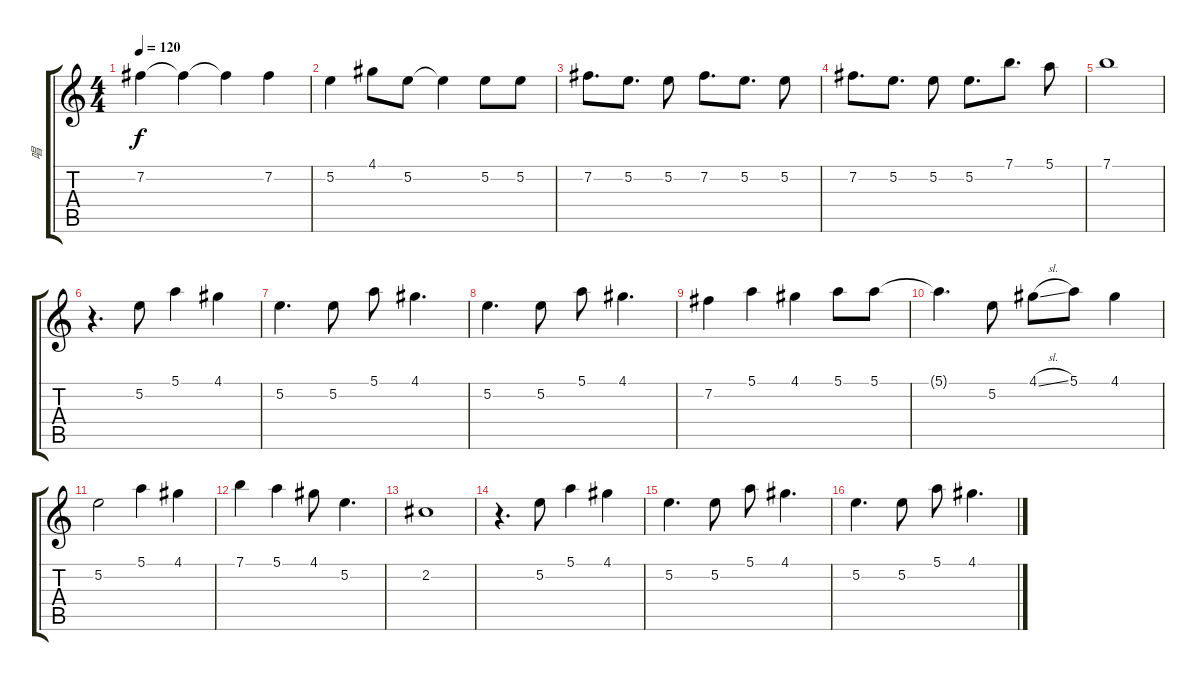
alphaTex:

\track ("唱" "唱") {instrument contrabass}
\staff {score tabs}
\tuning (E4 B3 G3 D3 A2 E2) {hide}
\ts (4 4)
\tempo 120
\clef g2
\ks c
7.2.4{dy f} 7.2{t}.4 7.2{t}.4 7.2.4 |
5.2.4 4.1.8 5.2.8 5.2{t}.4 5.2.8 5.2.8 |
7.2.8{d} 5.2.8{d} 5.2.8 7.2.8{d} 5.2.8{d} 5.2.8 |
7.2.8{d} 5.2.8{d} 5.2.8 5.2.8{d} 7.1.8{d} 5.1.8 |
7.1.1 |
r.4{d} 5.2.8 5.1.4 4.1.4 |
5.2.4{d} 5.2.8 5.1.8 4.1.4{d} |
5.2.4{d} 5.2.8 5.1.8 4.1.4{d} |
7.2.4 5.1.4 4.1.4 5.1.8 5.1.8 |
5.1{t}.4{d} 5.2.8 4.1{sl}.8 5.1.8 4.1.4 |
5.2.2 5.1.4 4.1.4 |
7.1.4 5.1.4 4.1.8 5.2.4{d} |
2.2.1 |
r.4{d} 5.2.8 5.1.4 4.1.4 |
5.2.4{d} 5.2.8 5.1.8 4.1.4{d} |
5.2.4{d} 5.2.8 5.1.8 4.1.4{d}
